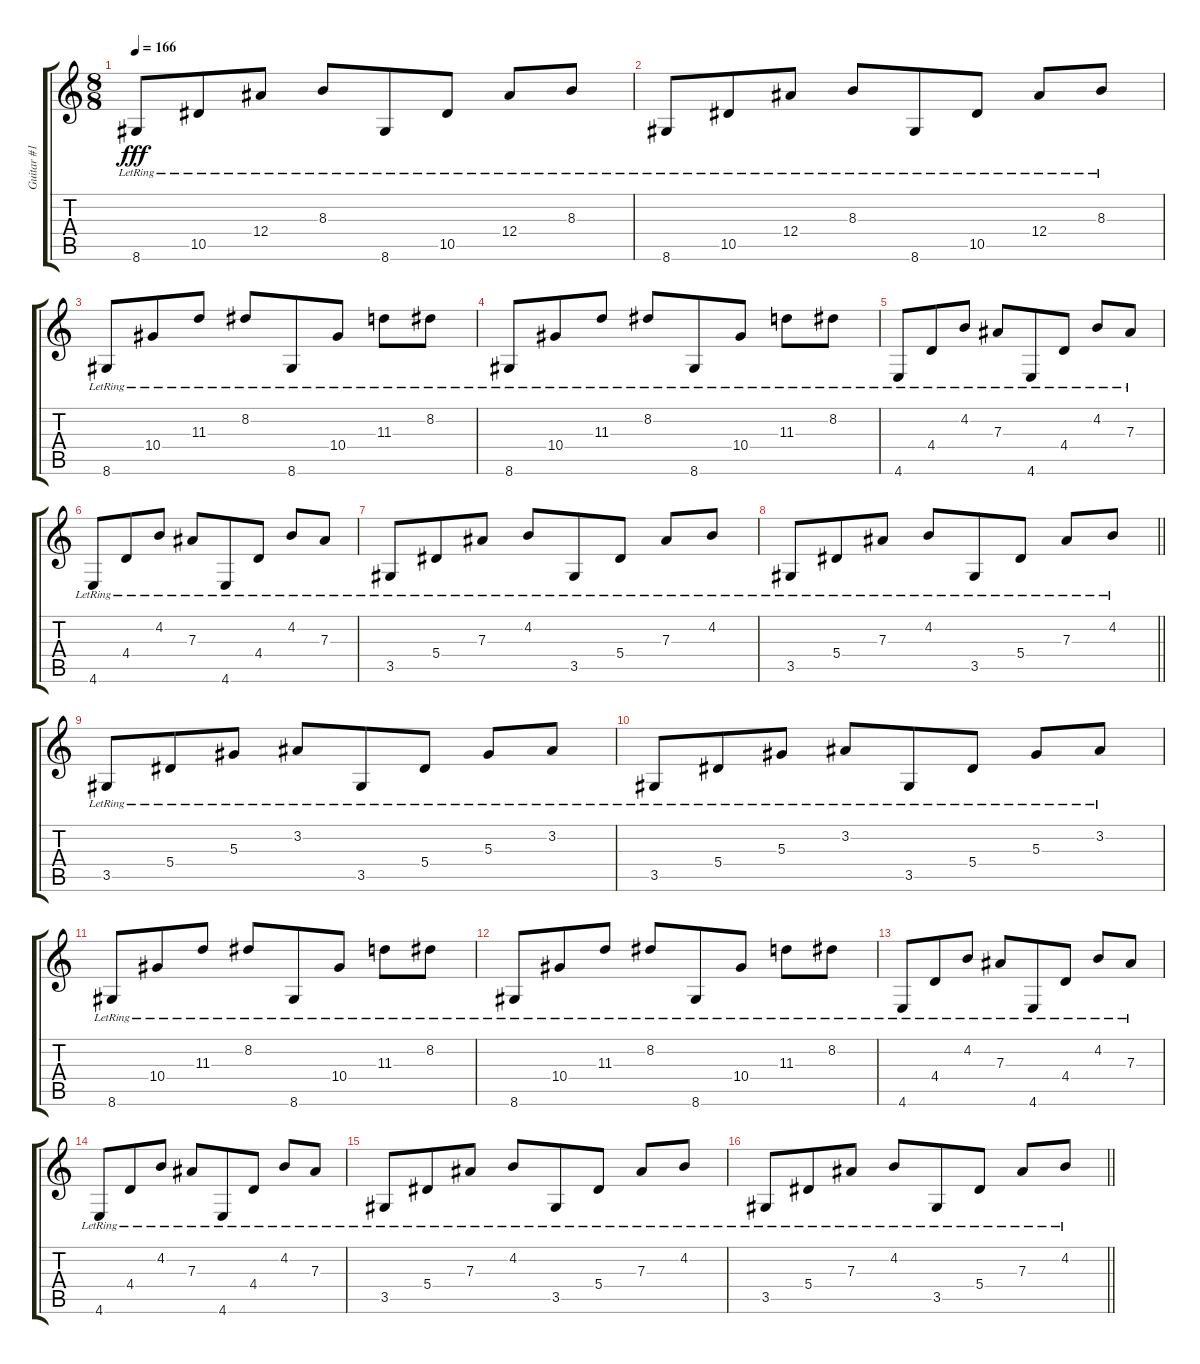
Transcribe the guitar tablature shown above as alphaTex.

\track ("Guitar #1" "Guitar #1") {instrument distortionguitar}
\staff {score tabs}
\tuning (C4 G3 Eb3 Bb2 F2 C2) {hide}
\ts (8 8)
\section ("" "")
\tempo 166
\clef g2
\ks c
8.6{lr}.8{dy fff} 10.5{lr}.8 12.4{lr}.8 8.3{lr}.8 8.6{lr}.8 10.5{lr}.8 12.4{lr}.8 8.3{lr}.8 |
8.6{lr}.8 10.5{lr}.8 12.4{lr}.8 8.3{lr}.8 8.6{lr}.8 10.5{lr}.8 12.4{lr}.8 8.3{lr}.8 |
8.6{lr}.8 10.4{lr}.8 11.3{lr}.8 8.2{lr}.8 8.6{lr}.8 10.4{lr}.8 11.3{lr}.8 8.2{lr}.8 |
8.6{lr}.8 10.4{lr}.8 11.3{lr}.8 8.2{lr}.8 8.6{lr}.8 10.4{lr}.8 11.3{lr}.8 8.2{lr}.8 |
4.6{lr}.8 4.4{lr}.8 4.2{lr}.8 7.3{lr}.8 4.6{lr}.8 4.4{lr}.8 4.2{lr}.8 7.3{lr}.8 |
4.6{lr}.8 4.4{lr}.8 4.2{lr}.8 7.3{lr}.8 4.6{lr}.8 4.4{lr}.8 4.2{lr}.8 7.3{lr}.8 |
3.5{lr}.8 5.4{lr}.8 7.3{lr}.8 4.2{lr}.8 3.5{lr}.8 5.4{lr}.8 7.3{lr}.8 4.2{lr}.8 |
\barLineRight lightlight
3.5{lr}.8 5.4{lr}.8 7.3{lr}.8 4.2{lr}.8 3.5{lr}.8 5.4{lr}.8 7.3{lr}.8 4.2{lr}.8 |
\section ("" "")
3.5{lr}.8 5.4{lr}.8 5.3{lr}.8 3.2{lr}.8 3.5{lr}.8 5.4{lr}.8 5.3{lr}.8 3.2{lr}.8 |
3.5{lr}.8 5.4{lr}.8 5.3{lr}.8 3.2{lr}.8 3.5{lr}.8 5.4{lr}.8 5.3{lr}.8 3.2{lr}.8 |
8.6{lr}.8 10.4{lr}.8 11.3{lr}.8 8.2{lr}.8 8.6{lr}.8 10.4{lr}.8 11.3{lr}.8 8.2{lr}.8 |
8.6{lr}.8 10.4{lr}.8 11.3{lr}.8 8.2{lr}.8 8.6{lr}.8 10.4{lr}.8 11.3{lr}.8 8.2{lr}.8 |
4.6{lr}.8 4.4{lr}.8 4.2{lr}.8 7.3{lr}.8 4.6{lr}.8 4.4{lr}.8 4.2{lr}.8 7.3{lr}.8 |
4.6{lr}.8 4.4{lr}.8 4.2{lr}.8 7.3{lr}.8 4.6{lr}.8 4.4{lr}.8 4.2{lr}.8 7.3{lr}.8 |
3.5{lr}.8 5.4{lr}.8 7.3{lr}.8 4.2{lr}.8 3.5{lr}.8 5.4{lr}.8 7.3{lr}.8 4.2{lr}.8 |
\barLineRight lightlight
3.5{lr}.8 5.4{lr}.8 7.3{lr}.8 4.2{lr}.8 3.5{lr}.8 5.4{lr}.8 7.3{lr}.8 4.2{lr}.8
